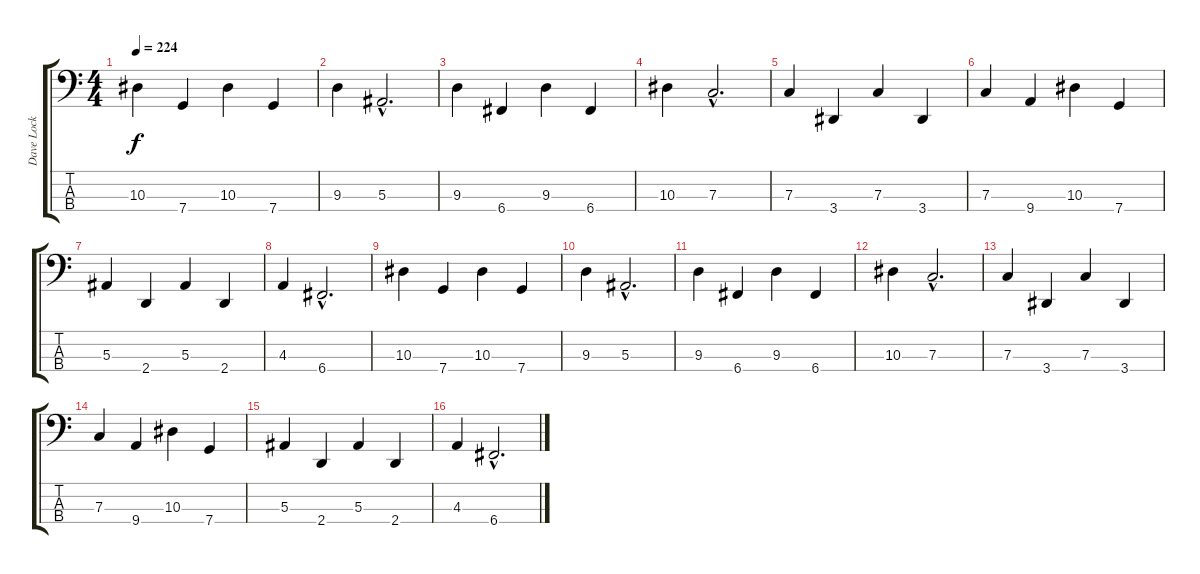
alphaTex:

\track ("Dave Lock (Bass)" "Dave Lock ") {instrument electricbasspick}
\staff {score tabs}
\tuning (Eb2 Bb1 F1 C1) {hide}
\ts (4 4)
\tempo 224
\clef f4
\ks c
10.3.4{dy f} 7.4.4 10.3.4 7.4.4 |
9.3.4 5.3{hac}.2{d} |
9.3.4 6.4.4 9.3.4 6.4.4 |
10.3.4 7.3{hac}.2{d} |
7.3.4 3.4.4 7.3.4 3.4.4 |
7.3.4 9.4.4 10.3.4 7.4.4 |
5.3.4 2.4.4 5.3.4 2.4.4 |
4.3.4 6.4{hac}.2{d} |
10.3.4 7.4.4 10.3.4 7.4.4 |
9.3.4 5.3{hac}.2{d} |
9.3.4 6.4.4 9.3.4 6.4.4 |
10.3.4 7.3{hac}.2{d} |
7.3.4 3.4.4 7.3.4 3.4.4 |
7.3.4 9.4.4 10.3.4 7.4.4 |
5.3.4 2.4.4 5.3.4 2.4.4 |
4.3.4 6.4{hac}.2{d}
